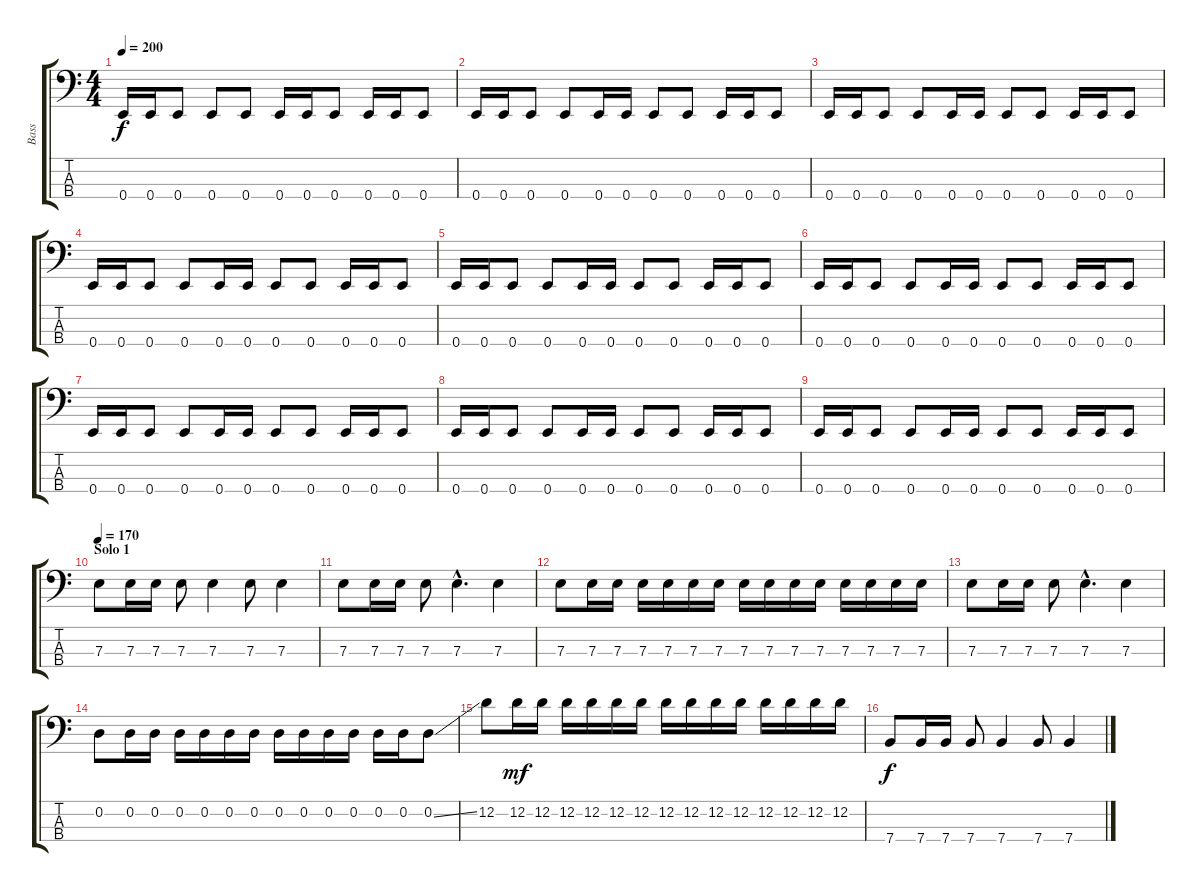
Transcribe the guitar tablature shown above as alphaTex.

\track ("Bass" "Bass") {instrument electricbassfinger}
\staff {score tabs}
\tuning (G2 D2 A1 E1) {hide}
\ts (4 4)
\tempo 200
\clef f4
\ks c
0.4.16{dy f} 0.4.16 0.4.8 0.4.8 0.4.8 0.4.16 0.4.16 0.4.8 0.4.16 0.4.16 0.4.8 |
0.4.16 0.4.16 0.4.8 0.4.8 0.4.16 0.4.16 0.4.8 0.4.8 0.4.16 0.4.16 0.4.8 |
0.4.16 0.4.16 0.4.8 0.4.8 0.4.16 0.4.16 0.4.8 0.4.8 0.4.16 0.4.16 0.4.8 |
0.4.16 0.4.16 0.4.8 0.4.8 0.4.16 0.4.16 0.4.8 0.4.8 0.4.16 0.4.16 0.4.8 |
0.4.16 0.4.16 0.4.8 0.4.8 0.4.16 0.4.16 0.4.8 0.4.8 0.4.16 0.4.16 0.4.8 |
0.4.16 0.4.16 0.4.8 0.4.8 0.4.16 0.4.16 0.4.8 0.4.8 0.4.16 0.4.16 0.4.8 |
0.4.16 0.4.16 0.4.8 0.4.8 0.4.16 0.4.16 0.4.8 0.4.8 0.4.16 0.4.16 0.4.8 |
0.4.16 0.4.16 0.4.8 0.4.8 0.4.16 0.4.16 0.4.8 0.4.8 0.4.16 0.4.16 0.4.8 |
0.4.16 0.4.16 0.4.8 0.4.8 0.4.16 0.4.16 0.4.8 0.4.8 0.4.16 0.4.16 0.4.8 |
\section ("" "Solo 1")
\tempo 170
7.3.8 7.3.16 7.3.16 7.3.8 7.3.4 7.3.8 7.3.4 |
7.3.8 7.3.16 7.3.16 7.3.8 7.3{hac}.4{d} 7.3.4 |
7.3.8 7.3.16 7.3.16 7.3.16 7.3.16 7.3.16 7.3.16 7.3.16 7.3.16 7.3.16 7.3.16 7.3.16 7.3.16 7.3.16 7.3.16 |
7.3.8 7.3.16 7.3.16 7.3.8 7.3{hac}.4{d} 7.3.4 |
0.2.8 0.2.16 0.2.16 0.2.16 0.2.16 0.2.16 0.2.16 0.2.16 0.2.16 0.2.16 0.2.16 0.2.16 0.2.16 0.2{ss}.8 |
12.2.8 12.2.16{dy mf} 12.2.16 12.2.16 12.2.16 12.2.16 12.2.16 12.2.16 12.2.16 12.2.16 12.2.16 12.2.16 12.2.16 12.2.16 12.2.16 |
7.4.8{dy f} 7.4.16 7.4.16 7.4.8 7.4.4 7.4.8 7.4.4
